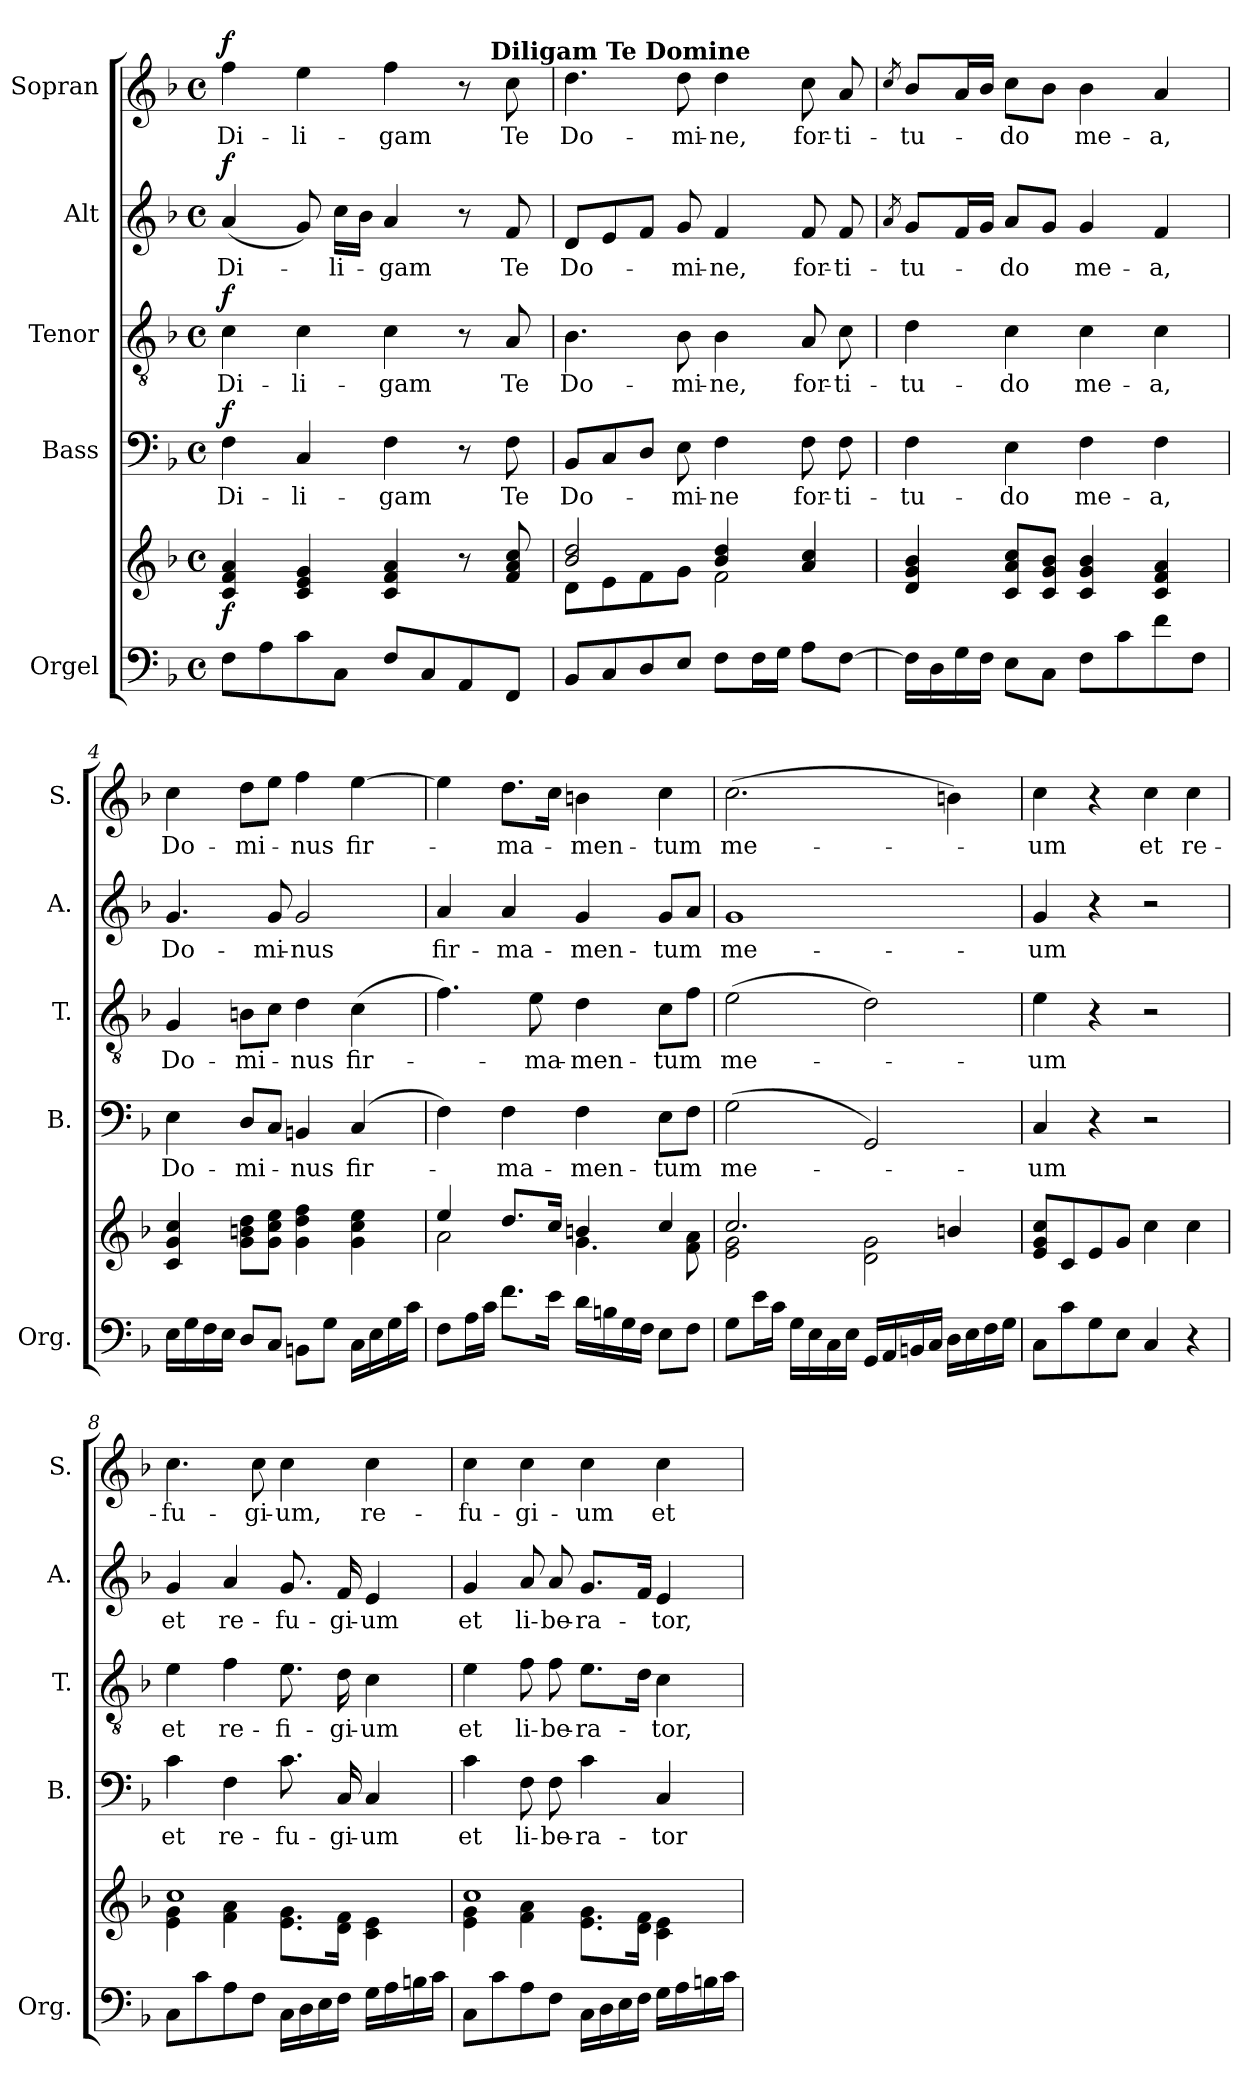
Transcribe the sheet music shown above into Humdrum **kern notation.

**kern	**kern	**dynam	**kern	**text	**dynam	**kern	**text	**dynam	**kern	**text	**dynam	**kern	**text	**dynam
*part5	*part5	*part5	*part4	*part4	*part4	*part3	*part3	*part3	*part2	*part2	*part2	*part1	*part1	*part1
*staff6	*staff5	*staff5/6	*staff4	*staff4	*staff4	*staff3	*staff3	*staff3	*staff2	*staff2	*staff2	*staff1	*staff1	*staff1
*I"Orgel	*	*	*I"Bass	*	*	*I"Tenor	*	*	*I"Alt	*	*	*I"Sopran	*	*
*I'Org.	*	*	*I'B.	*	*	*I'T.	*	*	*I'A.	*	*	*I'S.	*	*
*clefF4	*clefG2	*	*clefF4	*	*	*clefGv2	*	*	*clefG2	*	*	*clefG2	*	*
*k[b-]	*k[b-]	*	*k[b-]	*	*	*k[b-]	*	*	*k[b-]	*	*	*k[b-]	*	*
*F:	*F:	*	*F:	*	*	*F:	*	*	*F:	*	*	*F:	*	*
*M4/4	*M4/4	*	*M4/4	*	*	*M4/4	*	*	*M4/4	*	*	*M4/4	*	*
*met(c)	*met(c)	*	*met(c)	*	*	*met(c)	*	*	*met(c)	*	*	*met(c)	*	*
=1	=1	=1	=1	=1	=1	=1	=1	=1	=1	=1	=1	=1	=1	=1
!	!	!	!	!	!	!	!	!	!	!	!	!LO:TX:a:Bi:t=Allegro vivace	!	!
!	!	!LO:DY:b	!	!LO:LY:b	!LO:DY:a	!	!LO:LY:b	!LO:DY:a	!	!LO:LY:b	!LO:DY:a	!	!LO:LY:b	!LO:DY:a
*	*	*	*	*	*	*	*	*	*	*	*	*^	*	*
8F\L	4c/ 4f/ 4a/	f	4F\	Di-	f	4c\	Di-	f	(<4a/	Di-	f	4ff\	2ryy	Di-	f
8A\	.	.	.	.	.	.	.	.	.	.	.	.	.	.	.
!	!	!	!	!LO:LY:b	!	!	!LO:LY:b	!	!	!	!	!	!	!LO:LY:b	!
8c\	4c/ 4e/ 4g/	.	4C/	-li-	.	4c\	-li-	.	8g/)	.	.	4ee\	.	-li-	.
!	!	!	!	!	!	!	!	!	!	!LO:LY:b	!	!	!	!	!
8C\J	.	.	.	.	.	.	.	.	16cc\LL	-li-	.	.	.	.	.
.	.	.	.	.	.	.	.	.	16b-\JJ	.	.	.	.	.	.
!	!	!	!	!LO:LY:b	!	!	!LO:LY:b	!	!	!LO:LY:b	!	!	!	!LO:LY:b	!
8F/L	4c/ 4f/ 4a/	.	4F\	-gam	.	4c\	-gam	.	4a/	-gam	.	4ff\	4ryy	-gam	.
8C/	.	.	.	.	.	.	.	.	.	.	.	.	.	.	.
8AA/	8r	.	8r	.	.	8r	.	.	8r	.	.	8r	16.ryy	.	.
!	!	!	!	!	!	!	!	!	!	!	!	!	!LO:TX:a:B:t=Diligam Te Domine	!	!
.	.	.	.	.	.	.	.	.	.	.	.	.	8ryy	.	.
!	!	!	!	!LO:LY:b	!	!	!LO:LY:b	!	!	!LO:LY:b	!	!	!	!LO:LY:b	!
8FF/J	8f/ 8a/ 8cc/	.	8F\	Te	.	8A/	Te	.	8f/	Te	.	8cc\	.	Te	.
.	.	.	.	.	.	.	.	.	.	.	.	.	32ryy	.	.
=2	=2	=2	=2	=2	=2	=2	=2	=2	=2	=2	=2	=2	=2	=2	=2
*	*^	*	*	*	*	*	*	*	*	*	*	*	*	*	*
!	!	!	!	!	!LO:LY:b	!	!	!LO:LY:b	!	!	!LO:LY:b	!	!	!	!LO:LY:b	!
*	*	*	*	*	*	*	*	*	*	*	*	*	*v	*v	*	*
8BB-/L	2b-/ 2dd/	8d\L	.	8BB-/L	Do-	.	4.B-\	Do-	.	8d/L	Do-	.	4.dd\	Do-	.
8C/	.	8e\	.	8C/	.	.	.	.	.	8e/	.	.	.	.	.
8D/	.	8f\	.	8D/J	.	.	.	.	.	8f/J	.	.	.	.	.
!	!	!	!	!	!LO:LY:b	!	!	!LO:LY:b	!	!	!LO:LY:b	!	!	!LO:LY:b	!
8E/J	.	8g\J	.	8E\	-mi-	.	8B-\	-mi-	.	8g/	-mi-	.	8dd\	-mi-	.
!	!	!	!	!	!LO:LY:b	!	!	!LO:LY:b	!	!	!LO:LY:b	!	!	!LO:LY:b	!
8F\L	4b-/ 4dd/	2f\	.	4F\	-ne	.	4B-\	-ne,	.	4f/	-ne,	.	4dd\	-ne,	.
16F\L	.	.	.	.	.	.	.	.	.	.	.	.	.	.	.
16G\JJ	.	.	.	.	.	.	.	.	.	.	.	.	.	.	.
!	!	!	!	!	!LO:LY:b	!	!	!LO:LY:b	!	!	!LO:LY:b	!	!	!LO:LY:b	!
8A\L	4a/ 4cc/	.	.	8F\	for-	.	8A/	for-	.	8f/	for-	.	8cc\	for-	.
!	!	!	!	!	!LO:LY:b	!	!	!LO:LY:b	!	!	!LO:LY:b	!	!	!LO:LY:b	!
[8F\J	.	.	.	8F\	-ti-	.	8c\	-ti-	.	8f/	-ti-	.	8a/	-ti-	.
*	*v	*v	*	*	*	*	*	*	*	*	*	*	*	*	*
=3	=3	=3	=3	=3	=3	=3	=3	=3	=3	=3	=3	=3	=3	=3
.	.	.	.	.	.	.	.	.	8qa/	.	.	8qcc/	.	.
!	!	!	!	!LO:LY:b	!	!	!LO:LY:b	!	!	!LO:LY:b	!	!	!LO:LY:b	!
16F\LL]	4d/ 4g/ 4b-/	.	4F\	-tu-	.	4d\	-tu-	.	8g/L	-tu-	.	8b-/L	-tu-	.
16D\	.	.	.	.	.	.	.	.	.	.	.	.	.	.
16G\	.	.	.	.	.	.	.	.	16f/L	.	.	16a/L	.	.
16F\JJ	.	.	.	.	.	.	.	.	16g/JJ	.	.	16b-/JJ	.	.
!	!	!	!	!LO:LY:b	!	!	!LO:LY:b	!	!	!LO:LY:b	!	!	!LO:LY:b	!
8E\L	8c/ 8a/ 8cc/L	.	4E\	-do	.	4c\	-do	.	8a/L	-do	.	8cc\L	-do	.
8C\J	8c/ 8g/ 8b-/J	.	.	.	.	.	.	.	8g/J	.	.	8b-\J	.	.
!	!	!	!	!LO:LY:b	!	!	!LO:LY:b	!	!	!LO:LY:b	!	!	!LO:LY:b	!
8F\L	4c/ 4g/ 4b-/	.	4F\	me-	.	4c\	me-	.	4g/	me-	.	4b-\	me-	.
8c\	.	.	.	.	.	.	.	.	.	.	.	.	.	.
!	!	!	!	!LO:LY:b	!	!	!LO:LY:b	!	!	!LO:LY:b	!	!	!LO:LY:b	!
8f\	4c/ 4f/ 4a/	.	4F\	-a,	.	4c\	-a,	.	4f/	-a,	.	4a/	-a,	.
8F\J	.	.	.	.	.	.	.	.	.	.	.	.	.	.
!!LO:LB:g=z
=4	=4	=4	=4	=4	=4	=4	=4	=4	=4	=4	=4	=4	=4	=4
!	!	!	!	!LO:LY:b	!	!	!LO:LY:b	!	!	!LO:LY:b	!	!	!LO:LY:b	!
16E\LL	4c/ 4g/ 4cc/	.	4E\	Do-	.	4G/	Do-	.	4.g/	Do-	.	4cc\	Do-	.
16G\	.	.	.	.	.	.	.	.	.	.	.	.	.	.
16F\	.	.	.	.	.	.	.	.	.	.	.	.	.	.
16E\JJ	.	.	.	.	.	.	.	.	.	.	.	.	.	.
!	!	!	!	!LO:LY:b	!	!	!LO:LY:b	!	!	!	!	!	!LO:LY:b	!
8D/L	8g\ 8bn\ 8dd\L	.	8D/L	-mi-	.	8Bn\L	-mi-	.	.	.	.	8dd\L	-mi-	.
!	!	!	!	!	!	!	!	!	!	!LO:LY:b	!	!	!	!
8C/J	8g\ 8cc\ 8ee\J	.	8C/J	.	.	8c\J	.	.	8g/	-mi-	.	8ee\J	.	.
!	!	!	!	!LO:LY:b	!	!	!LO:LY:b	!	!	!LO:LY:b	!	!	!LO:LY:b	!
8BBn\L	4g\ 4dd\ 4ff\	.	4BBn/	-nus	.	4d\	-nus	.	2g/	-nus	.	4ff\	-nus	.
8G\J	.	.	.	.	.	.	.	.	.	.	.	.	.	.
!	!	!	!	!LO:LY:b	!	!	!LO:LY:b	!	!	!	!	!	!LO:LY:b	!
16C\LL	4g\ 4cc\ 4ee\	.	(4C/	fir-	.	(>4c\	fir-	.	.	.	.	[4ee\	fir-	.
16E\	.	.	.	.	.	.	.	.	.	.	.	.	.	.
16G\	.	.	.	.	.	.	.	.	.	.	.	.	.	.
16c\JJ	.	.	.	.	.	.	.	.	.	.	.	.	.	.
=5	=5	=5	=5	=5	=5	=5	=5	=5	=5	=5	=5	=5	=5	=5
*	*^	*	*	*	*	*	*	*	*	*	*	*	*	*
!	!	!	!	!	!	!	!	!	!	!	!LO:LY:b	!	!	!	!
8F\L	4ee/	2a\	.	4F\)	.	.	4.f\)	.	.	4a/	fir-	.	4ee\]	.	.
16A\L	.	.	.	.	.	.	.	.	.	.	.	.	.	.	.
16c\JJ	.	.	.	.	.	.	.	.	.	.	.	.	.	.	.
!	!	!	!	!	!LO:LY:b	!	!	!	!	!	!LO:LY:b	!	!	!LO:LY:b	!
8.f\L	8.dd/L	.	.	4F\	-ma-	.	.	.	.	4a/	-ma-	.	8.dd\L	-ma-	.
!	!	!	!	!	!	!	!	!LO:LY:b	!	!	!	!	!	!	!
.	.	.	.	.	.	.	8e\	-ma-	.	.	.	.	.	.	.
16e\Jk	16cc/Jk	.	.	.	.	.	.	.	.	.	.	.	16cc\Jk	.	.
!	!	!	!	!	!LO:LY:b	!	!	!LO:LY:b	!	!	!LO:LY:b	!	!	!LO:LY:b	!
16d\LL	4bn/	4.g\	.	4F\	-men-	.	4d\	-men-	.	4g/	-men-	.	4bn\	-men-	.
16Bn\	.	.	.	.	.	.	.	.	.	.	.	.	.	.	.
16G\	.	.	.	.	.	.	.	.	.	.	.	.	.	.	.
16F\JJ	.	.	.	.	.	.	.	.	.	.	.	.	.	.	.
!	!	!	!	!	!LO:LY:b	!	!	!LO:LY:b	!	!	!LO:LY:b	!	!	!LO:LY:b	!
8E\L	4cc/	.	.	8E\L	-tum	.	8c\L	-tum	.	8g/L	-tum	.	4cc\	-tum	.
8F\J	.	8f\ 8a\	.	8F\J	.	.	8f\J	.	.	8a/J	.	.	.	.	.
=6	=6	=6	=6	=6	=6	=6	=6	=6	=6	=6	=6	=6	=6	=6	=6
!	!	!	!	!	!LO:LY:b	!	!	!LO:LY:b	!	!	!LO:LY:b	!	!	!LO:LY:b	!
8G\L	2.cc/	2e\ 2g\	.	(>2G\	me-	.	(>2e\	me-	.	1g	me-	.	(>2.cc\	me-	.
16e\L	.	.	.	.	.	.	.	.	.	.	.	.	.	.	.
16c\JJ	.	.	.	.	.	.	.	.	.	.	.	.	.	.	.
16G\LL	.	.	.	.	.	.	.	.	.	.	.	.	.	.	.
16E\	.	.	.	.	.	.	.	.	.	.	.	.	.	.	.
16C\	.	.	.	.	.	.	.	.	.	.	.	.	.	.	.
16E\JJ	.	.	.	.	.	.	.	.	.	.	.	.	.	.	.
16GG/LL	.	2d\ 2g\	.	2GG/)	.	.	2d\)	.	.	.	.	.	.	.	.
16AA/	.	.	.	.	.	.	.	.	.	.	.	.	.	.	.
16BBn/	.	.	.	.	.	.	.	.	.	.	.	.	.	.	.
16C/JJ	.	.	.	.	.	.	.	.	.	.	.	.	.	.	.
16D\LL	4bn/	.	.	.	.	.	.	.	.	.	.	.	4bn\)	.	.
16E\	.	.	.	.	.	.	.	.	.	.	.	.	.	.	.
16F\	.	.	.	.	.	.	.	.	.	.	.	.	.	.	.
16G\JJ	.	.	.	.	.	.	.	.	.	.	.	.	.	.	.
*	*v	*v	*	*	*	*	*	*	*	*	*	*	*	*	*
=7	=7	=7	=7	=7	=7	=7	=7	=7	=7	=7	=7	=7	=7	=7
!	!	!	!	!LO:LY:b	!	!	!LO:LY:b	!	!	!LO:LY:b	!	!	!LO:LY:b	!
8C\L	8e/ 8g/ 8cc/L	.	4C/	-um	.	4e\	-um	.	4g/	-um	.	4cc\	-um	.
8c\	8c/	.	.	.	.	.	.	.	.	.	.	.	.	.
8G\	8e/	.	4r	.	.	4r	.	.	4r	.	.	4r	.	.
8E\J	8g/J	.	.	.	.	.	.	.	.	.	.	.	.	.
!	!	!	!	!	!	!	!	!	!	!	!	!	!LO:LY:b	!
4C/	4cc\	.	2r	.	.	2r	.	.	2r	.	.	4cc\	et	.
!	!	!	!	!	!	!	!	!	!	!	!	!	!LO:LY:b	!
4r	4cc\	.	.	.	.	.	.	.	.	.	.	4cc\	re-	.
!!LO:PB:g=z
=8	=8	=8	=8	=8	=8	=8	=8	=8	=8	=8	=8	=8	=8	=8
*	*^	*	*	*	*	*	*	*	*	*	*	*	*	*
!	!	!	!	!	!LO:LY:b	!	!	!LO:LY:b	!	!	!LO:LY:b	!	!	!LO:LY:b	!
8C\L	1cc	4e\ 4g\	.	4c\	et	.	4e\	et	.	4g/	et	.	4.cc\	-fu-	.
8c\	.	.	.	.	.	.	.	.	.	.	.	.	.	.	.
!	!	!	!	!	!LO:LY:b	!	!	!LO:LY:b	!	!	!LO:LY:b	!	!	!	!
8A\	.	4f\ 4a\	.	4F\	re-	.	4f\	re-	.	4a/	re-	.	.	.	.
!	!	!	!	!	!	!	!	!	!	!	!	!	!	!LO:LY:b	!
8F\J	.	.	.	.	.	.	.	.	.	.	.	.	8cc\	-gi-	.
!	!	!	!	!	!LO:LY:b	!	!	!LO:LY:b	!	!	!LO:LY:b	!	!	!LO:LY:b	!
16C\LL	.	8.e\ 8.g\L	.	8.c\	-fu-	.	8.e\	-fi-	.	8.g/	-fu-	.	4cc\	-um,	.
16D\	.	.	.	.	.	.	.	.	.	.	.	.	.	.	.
16E\	.	.	.	.	.	.	.	.	.	.	.	.	.	.	.
!	!	!	!	!	!LO:LY:b	!	!	!LO:LY:b	!	!	!LO:LY:b	!	!	!	!
16F\JJ	.	16d\ 16f\Jk	.	16C/	-gi-	.	16d\	-gi-	.	16f/	-gi-	.	.	.	.
!	!	!	!	!	!LO:LY:b	!	!	!LO:LY:b	!	!	!LO:LY:b	!	!	!LO:LY:b	!
16G\LL	.	4c\ 4e\	.	4C/	-um	.	4c\	-um	.	4e/	-um	.	4cc\	re-	.
16A\	.	.	.	.	.	.	.	.	.	.	.	.	.	.	.
16Bn\	.	.	.	.	.	.	.	.	.	.	.	.	.	.	.
16c\JJ	.	.	.	.	.	.	.	.	.	.	.	.	.	.	.
=9	=9	=9	=9	=9	=9	=9	=9	=9	=9	=9	=9	=9	=9	=9	=9
!	!	!	!	!	!LO:LY:b	!	!	!LO:LY:b	!	!	!LO:LY:b	!	!	!LO:LY:b	!
8C\L	1cc	4e\ 4g\	.	4c\	et	.	4e\	et	.	4g/	et	.	4cc\	-fu-	.
8c\	.	.	.	.	.	.	.	.	.	.	.	.	.	.	.
!	!	!	!	!	!LO:LY:b	!	!	!LO:LY:b	!	!	!LO:LY:b	!	!	!LO:LY:b	!
8A\	.	4f\ 4a\	.	8F\	li-	.	8f\	li-	.	8a/	li-	.	4cc\	-gi-	.
!	!	!	!	!	!LO:LY:b	!	!	!LO:LY:b	!	!	!LO:LY:b	!	!	!	!
8F\J	.	.	.	8F\	-be-	.	8f\	-be-	.	8a/	-be-	.	.	.	.
!	!	!	!	!	!LO:LY:b	!	!	!LO:LY:b	!	!	!LO:LY:b	!	!	!LO:LY:b	!
16C\LL	.	8.e\ 8.g\L	.	4c\	-ra-	.	8.e\L	-ra-	.	8.g/L	-ra-	.	4cc\	-um	.
16D\	.	.	.	.	.	.	.	.	.	.	.	.	.	.	.
16E\	.	.	.	.	.	.	.	.	.	.	.	.	.	.	.
16F\JJ	.	16d\ 16f\Jk	.	.	.	.	16d\Jk	.	.	16f/Jk	.	.	.	.	.
!	!	!	!	!	!LO:LY:b	!	!	!LO:LY:b	!	!	!LO:LY:b	!	!	!LO:LY:b	!
16G\LL	.	4c\ 4e\	.	4C/	-tor	.	4c\	-tor,	.	4e/	-tor,	.	4cc\	et	.
16A\	.	.	.	.	.	.	.	.	.	.	.	.	.	.	.
16Bn\	.	.	.	.	.	.	.	.	.	.	.	.	.	.	.
16c\JJ	.	.	.	.	.	.	.	.	.	.	.	.	.	.	.
*	*v	*v	*	*	*	*	*	*	*	*	*	*	*	*	*
=	=	=	=	=	=	=	=	=	=	=	=	=	=	=
*-	*-	*-	*-	*-	*-	*-	*-	*-	*-	*-	*-	*-	*-	*-
